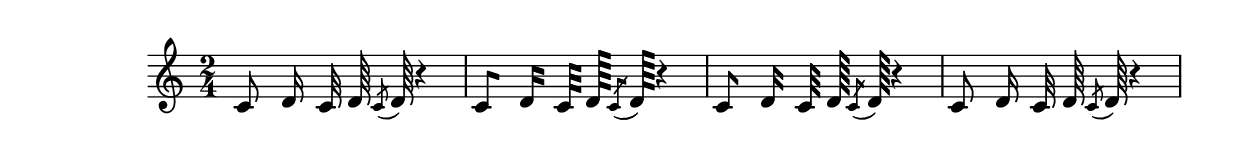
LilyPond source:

\version "2.15.15"

\header {
  lsrtags = "rhythms, tweaks-and-overrides"

  texidoc = "
Alternative styles of flag on eighth and shorter notes can be displayed
by overriding the @code{stencil} property of @code{Flag}.  Valid values
are @code{modern-straight-flag} and @code{old-straight-flag}.

"
  doctitle = "Using alternative flag styles"
}

testnotes = {
  \autoBeamOff
  c8 d16 c32 d64 \acciaccatura { c8 } d64 r4
}

\relative c' {
  \time 2/4
  \testnotes

  \override Flag #'stencil = #modern-straight-flag
  \testnotes

  \override Flag #'stencil = #old-straight-flag
  \testnotes

  \revert Flag #'stencil
  \testnotes
}

